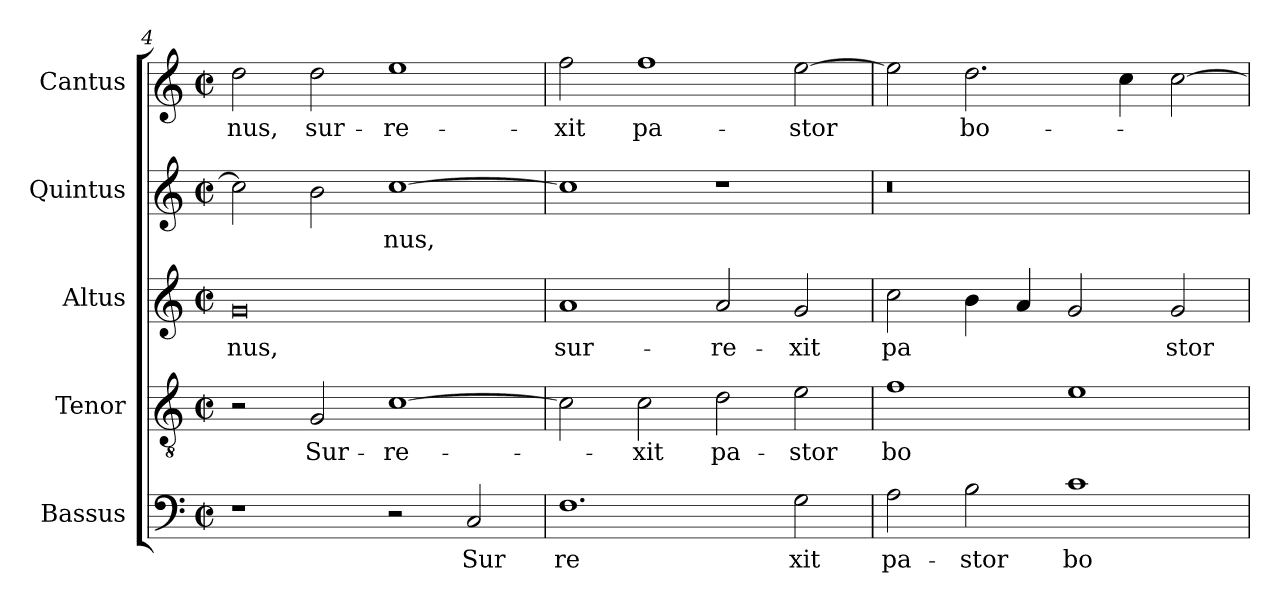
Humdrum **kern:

**kern	**text	**kern	**text	**kern	**text	**kern	**text	**kern	**text
*part5	*part5	*part4	*part4	*part3	*part3	*part2	*part2	*part1	*part1
*staff5	*staff5	*staff4	*staff4	*staff3	*staff3	*staff2	*staff2	*staff1	*staff1
*I"Bassus	*	*I"Tenor	*	*I"Altus	*	*I"Quintus	*	*I"Cantus	*
*clefF4	*	*clefGv2	*	*clefG2	*	*clefG2	*	*clefG2	*
*M2/2	*	*M2/2	*	*M2/2	*	*M2/2	*	*M2/2	*
*met(c|)	*	*met(c|)	*	*met(c|)	*	*met(c|)	*	*met(c|)	*
=4	=4	=4	=4	=4	=4	=4	=4	=4	=4
!	!	!	!	!	!LO:LY:b:cj	!	!	!	!LO:LY:b:cj
1r	.	2r	.	0g	-nus,	2cc\]	.	2dd\	-nus,
!	!	!	!LO:LY:b:cj	!	!	!	!	!	!LO:LY:b:cj
.	.	2G/	Sur-	.	.	2b\	.	2dd\	sur-
!	!	!	!LO:LY:b:cj	!	!	!	!LO:LY:b	!	!LO:LY:b:cj
2r	.	[>1c	-re-	.	.	[>1cc	nus,	1ee	-re-
!	!LO:LY:b:cj	!	!	!	!	!	!	!	!
2C/	Sur	.	.	.	.	.	.	.	.
=5	=5	=5	=5	=5	=5	=5	=5	=5	=5
!	!LO:LY:b:cj	!	!	!	!LO:LY:b:cj	!	!	!	!LO:LY:b:cj
1.F	re	2c\]	.	1a	sur-	1cc]	.	2ff\	-xit
!	!	!	!LO:LY:b:cj	!	!	!	!	!	!LO:LY:b:cj
.	.	2c\	-xit	.	.	.	.	1ff	pa-
!	!	!	!LO:LY:b:cj	!	!LO:LY:b:cj	!	!	!	!
.	.	2d\	pa-	2a/	-re-	1r	.	.	.
!	!LO:LY:b:cj	!	!LO:LY:b:cj	!	!LO:LY:b:cj	!	!	!	!LO:LY:b
2G\	xit	2e\	-stor	2g/	-xit	.	.	[>2ee\	-stor
!!LO:LB:g=z
=6	=6	=6	=6	=6	=6	=6	=6	=6	=6
!	!LO:LY:b:cj	!	!LO:LY:b:cj	!	!LO:LY:b:cj	!	!	!	!
2A\	pa-	1f	bo	2cc\	pa	0r	.	2ee\]	.
!	!LO:LY:b:cj	!	!	!	!	!	!	!	!LO:LY:b:cj
2B\	-stor	.	.	4b\	.	.	.	2.dd\	bo-
.	.	.	.	4a/	.	.	.	.	.
!	!LO:LY:b:cj	!	!	!	!	!	!	!	!
1c	bo-	1e	.	2g/	.	.	.	.	.
.	.	.	.	.	.	.	.	4cc\	.
!	!	!	!	!	!LO:LY:b:cj	!	!	!	!
.	.	.	.	2g/	stor	.	.	[>2cc\	.
=	=	=	=	=	=	=	=	=	=
*-	*-	*-	*-	*-	*-	*-	*-	*-	*-
